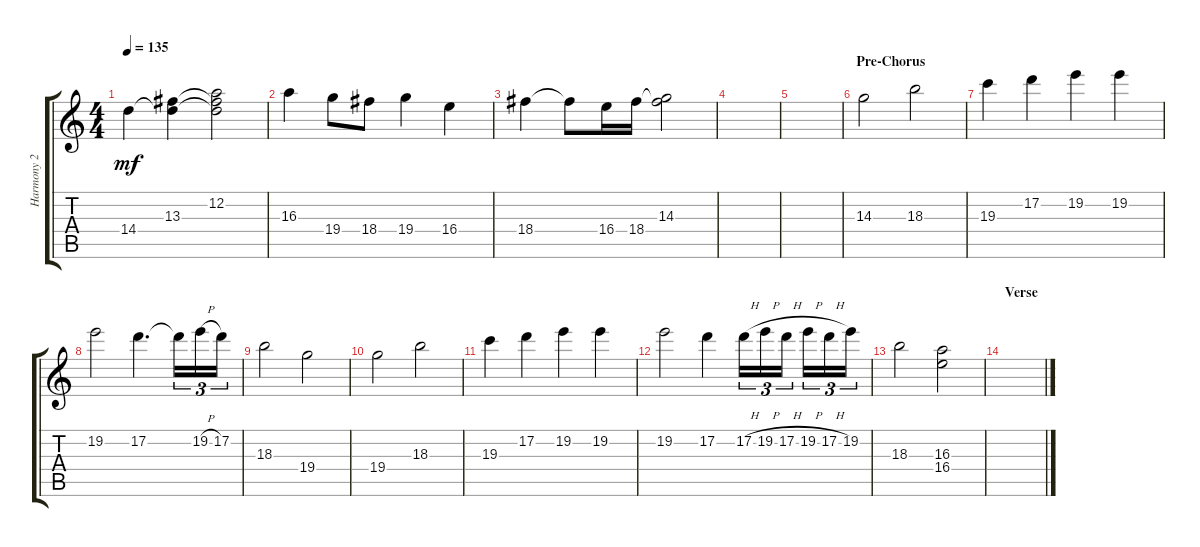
\track ("Harmony 2" "Harmony 2") {instrument distortionguitar}
\staff {score tabs}
\tuning (D4 A3 F3 C3 G2 C2) {hide}
\ts (4 4)
\tempo 135
\clef g2
\ks c
14.4.4{dy mf} (13.3 14.4{t}).4 (12.2 13.3{t} 14.4{t}).2 |
16.3.4 19.4.8 18.4.8 19.4.4 16.4.4 |
18.4.4 18.4{t}.8 16.4.16 18.4.16 (14.3 18.4{t}).2 |
|
|
\section ("" "Pre-Chorus")
14.3.2 18.3.2 |
19.3.4 17.2.4 19.2.4 19.2.4 |
19.2.2 17.2.4{d} 17.2{t}.16{tu (3 2)} 19.2{h}.16{tu (3 2)} 17.2.16{tu (3 2)} |
18.3.2 19.4.2 |
19.4.2 18.3.2 |
19.3.4 17.2.4 19.2.4 19.2.4 |
19.2.2 17.2.4 17.2{h}.16{tu (3 2)} 19.2{h}.16{tu (3 2)} 17.2{h}.16{tu (3 2)} 19.2{h}.16{tu (3 2)} 17.2{h}.16{tu (3 2)} 19.2.16{tu (3 2)} |
18.3.2 (16.3 16.4).2 |
\section ("" "Verse")
